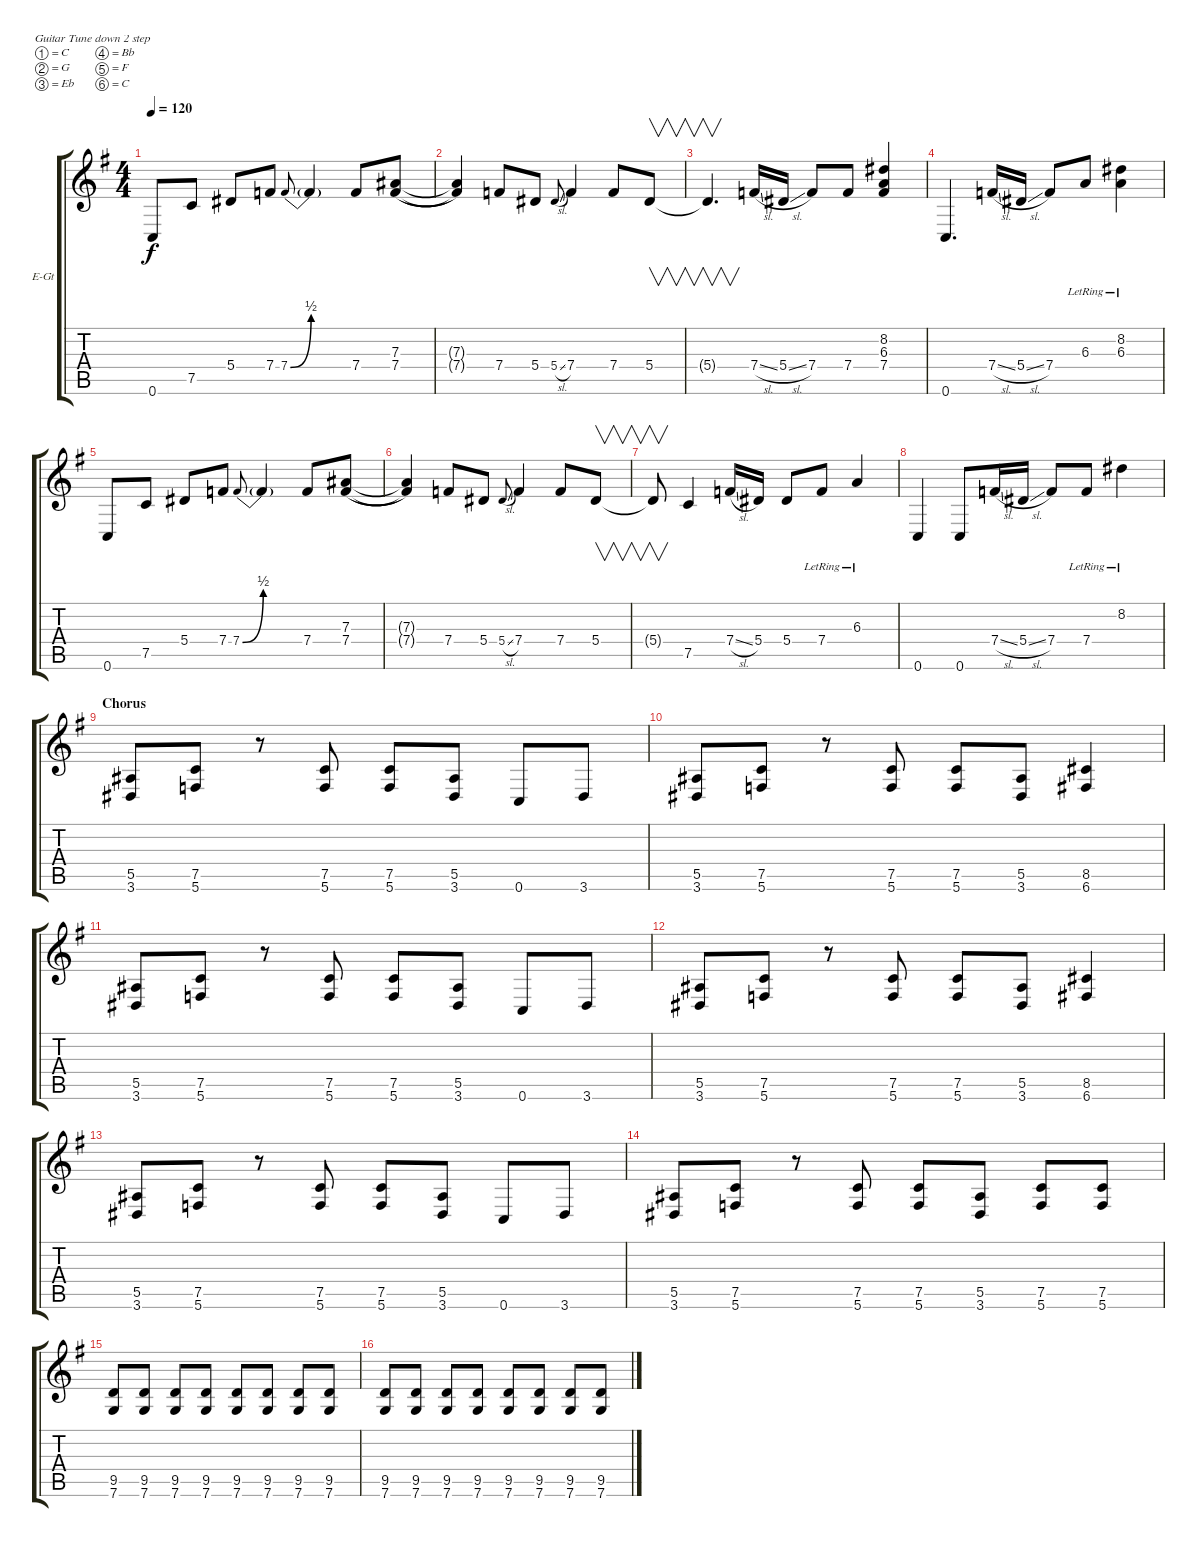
\defaultSystemsLayout 4
\bracketExtendMode groupsimilarinstruments
\firstSystemTrackNameOrientation horizontal
\otherSystemsTrackNameOrientation horizontal
\track ("Electric Guitar" "E-Gt") {instrument distortionguitar}
\staff {score tabs}
\tuning (C4 G3 Eb3 Bb2 F2 C2)
\ts (4 4)
\tempo 120
\clef g2
\scale
1.05549
\ks g
0.6.8{dy f} 7.5.8 5.4.8 7.4.8 7.4{be (bend 0 0 15.6 2)}.8{gr onbeat} 7.4{be (hold 0 0 60 0) t}.4 7.4.8 (7.4 7.3).8{legatoorigin} |
\scale
0.944515 (7.3{t} 7.4{t}).4 7.4.8 5.4.8 5.4{sl}.8{gr onbeat} 7.4.4 7.4.8 5.4.8{v} |
\scale
1.05549 5.4{t}.4{v d} 7.4{sl}.16 5.4{sl}.16 7.4.8 7.4.8 (7.4 6.3 8.2).4 |
\scale
0.944515 0.6.4{d} 7.4{sl}.16 5.4{sl}.16 7.4.8 6.3{lr}.8 (6.3{lr} 8.2{lr}).4 |
\scale
1.05549 0.6.8 7.5.8 5.4.8 7.4.8 7.4{be (bend 0 0 15.6 2)}.8{gr onbeat} 7.4{be (hold 0 0 60 0) t}.4 7.4.8 (7.4 7.3).8{legatoorigin} |
\scale
0.944515 (7.3{t} 7.4{t}).4 7.4.8 5.4.8 5.4{sl}.8{gr onbeat} 7.4.4 7.4.8 5.4.8{v} |
\scale
1.05549 5.4{t}.8{v} 7.5.4 7.4{sl}.16 5.4.16 5.4.8 7.4{lr}.8 6.3{lr}.4 |
\scale
0.944515 0.6.4 0.6.8 7.4{sl}.16 5.4{sl}.16 7.4.8 7.4{lr}.8 8.2{lr}.4 |
\section ("" "Chorus")
\scale
1.05549 (3.6 5.5).8 (5.6 7.5).8 r.8 (5.6 7.5).8 (5.6 7.5).8 (3.6 5.5).8 0.6.8 3.6.8 |
\scale
0.944515 (3.6 5.5).8 (5.6 7.5).8 r.8 (5.6 7.5).8 (5.6 7.5).8 (3.6 5.5).8 (6.6 8.5).4 |
\scale
1.05549 (3.6 5.5).8 (5.6 7.5).8 r.8 (5.6 7.5).8 (5.6 7.5).8 (3.6 5.5).8 0.6.8 3.6.8 |
\scale
0.944515 (3.6 5.5).8 (5.6 7.5).8 r.8 (5.6 7.5).8 (5.6 7.5).8 (3.6 5.5).8 (6.6 8.5).4 |
\scale
1.05549 (3.6 5.5).8 (5.6 7.5).8 r.8 (5.6 7.5).8 (5.6 7.5).8 (3.6 5.5).8 0.6.8 3.6.8 |
\scale
0.944515 (3.6 5.5).8 (5.6 7.5).8 r.8 (5.6 7.5).8 (5.6 7.5).8 (3.6 5.5).8 (5.6 7.5).8 (5.6 7.5).8 |
\scale
1.05549 (7.6 9.5).8 (7.6 9.5).8 (7.6 9.5).8 (7.6 9.5).8 (7.6 9.5).8 (7.6 9.5).8 (7.6 9.5).8 (7.6 9.5).8 |
\scale
0.944515 (7.6 9.5).8 (7.6 9.5).8 (7.6 9.5).8 (7.6 9.5).8 (7.6 9.5).8 (7.6 9.5).8 (7.6 9.5).8 (7.6 9.5).8
